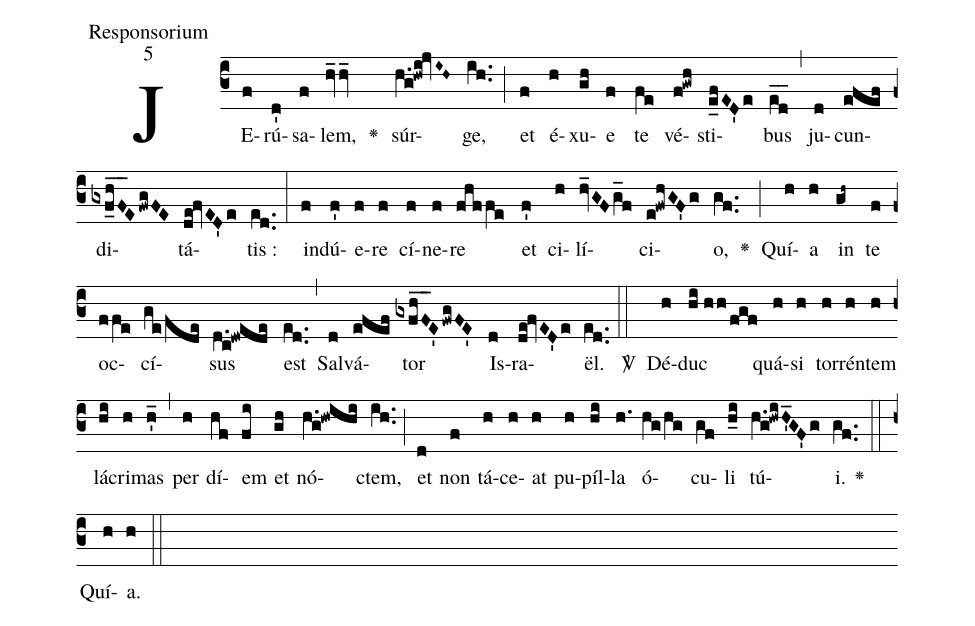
office-part: Responsorium;
mode: 5;
%%
(c3)
JE(f)rú(d')sa(f)lem,(hv_hv_) <v>\greheightstar</v>()
súr(h.g!hwi!jvI~H~)ge,(ih..) (;)
et(f) é(h)xu(gh)e(f) te(fe) vé(f!gwh)sti(e_fED'e)bus(ed__) (,)
ju(d)cun(efef)di(gxf_h_F_E/fwgFE)tá(de!fvED'e)tis :(ed..) (:)
in(f)dú(f')e(f)re(f) cí(f)ne(f)re(fhffe) et(f') ci(h)lí(hv_GFg_f)ci(e!fwhGF'g)o,(gf..) <v>\greheightstar</v>(;)
Quí(h)a(h) in(gh~) te(f) oc(ffe)cí(ge/fde)sus(d.c!dwede) est(ed..) (,)
Sal(d)vá(efef)tor(gxfhF__E'/fwgFE') Is(d)ra(de!fvED'e)ël.(ed..) (::)
<sp>V/</sp>()
Dé(h)duc(hi//hh/fgf) quá(h)si(h) tor(h)rén(h)tem(h) lá(hi)cri(h)mas(h'_) (,)
per(h) dí(hf)em(fi) et(gh) nó(h.g!hwihi)ctem,(ih..) (;)
et(d) non(f) tá(h)ce(h)at(h) pu(h)píl(hi)la(h.) ó(hg/hg)cu(gf)li(h_i) tú(h.g!hwiH'_GF'g)i.(gf..) <v>\greheightstar</v>(::)
Quí(h)a.(h) (::)
